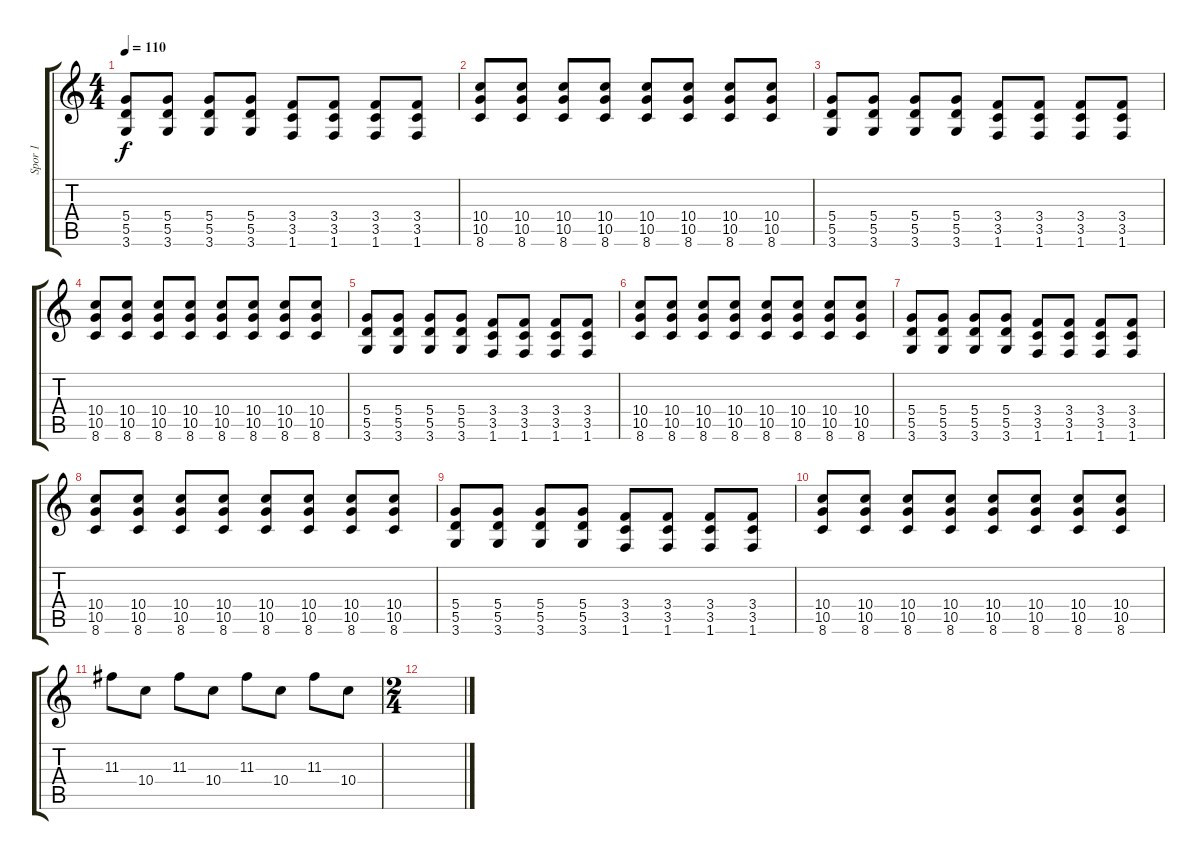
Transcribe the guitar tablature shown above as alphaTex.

\track ("Spor 1" "Spor 1") {instrument distortionguitar}
\staff {score tabs}
\tuning (E4 B3 G3 D3 A2 E2) {hide}
\ts (4 4)
\tempo 110
\clef g2
\ks c
(5.4 5.5 3.6).8{dy f} (5.4 5.5 3.6).8 (5.4 5.5 3.6).8 (5.4 5.5 3.6).8 (3.4 3.5 1.6).8 (3.4 3.5 1.6).8 (3.4 3.5 1.6).8 (3.4 3.5 1.6).8 |
(10.4 10.5 8.6).8 (10.4 10.5 8.6).8 (10.4 10.5 8.6).8 (10.4 10.5 8.6).8 (10.4 10.5 8.6).8 (10.4 10.5 8.6).8 (10.4 10.5 8.6).8 (10.4 10.5 8.6).8 |
(5.4 5.5 3.6).8 (5.4 5.5 3.6).8 (5.4 5.5 3.6).8 (5.4 5.5 3.6).8 (3.4 3.5 1.6).8 (3.4 3.5 1.6).8 (3.4 3.5 1.6).8 (3.4 3.5 1.6).8 |
(10.4 10.5 8.6).8 (10.4 10.5 8.6).8 (10.4 10.5 8.6).8 (10.4 10.5 8.6).8 (10.4 10.5 8.6).8 (10.4 10.5 8.6).8 (10.4 10.5 8.6).8 (10.4 10.5 8.6).8 |
(5.4 5.5 3.6).8 (5.4 5.5 3.6).8 (5.4 5.5 3.6).8 (5.4 5.5 3.6).8 (3.4 3.5 1.6).8 (3.4 3.5 1.6).8 (3.4 3.5 1.6).8 (3.4 3.5 1.6).8 |
(10.4 10.5 8.6).8 (10.4 10.5 8.6).8 (10.4 10.5 8.6).8 (10.4 10.5 8.6).8 (10.4 10.5 8.6).8 (10.4 10.5 8.6).8 (10.4 10.5 8.6).8 (10.4 10.5 8.6).8 |
(5.4 5.5 3.6).8 (5.4 5.5 3.6).8 (5.4 5.5 3.6).8 (5.4 5.5 3.6).8 (3.4 3.5 1.6).8 (3.4 3.5 1.6).8 (3.4 3.5 1.6).8 (3.4 3.5 1.6).8 |
(10.4 10.5 8.6).8 (10.4 10.5 8.6).8 (10.4 10.5 8.6).8 (10.4 10.5 8.6).8 (10.4 10.5 8.6).8 (10.4 10.5 8.6).8 (10.4 10.5 8.6).8 (10.4 10.5 8.6).8 |
(5.4 5.5 3.6).8 (5.4 5.5 3.6).8 (5.4 5.5 3.6).8 (5.4 5.5 3.6).8 (3.4 3.5 1.6).8 (3.4 3.5 1.6).8 (3.4 3.5 1.6).8 (3.4 3.5 1.6).8 |
(10.4 10.5 8.6).8 (10.4 10.5 8.6).8 (10.4 10.5 8.6).8 (10.4 10.5 8.6).8 (10.4 10.5 8.6).8 (10.4 10.5 8.6).8 (10.4 10.5 8.6).8 (10.4 10.5 8.6).8 |
11.3.8 10.4.8 11.3.8 10.4.8 11.3.8 10.4.8 11.3.8 10.4.8 |
\ts (2 4)
